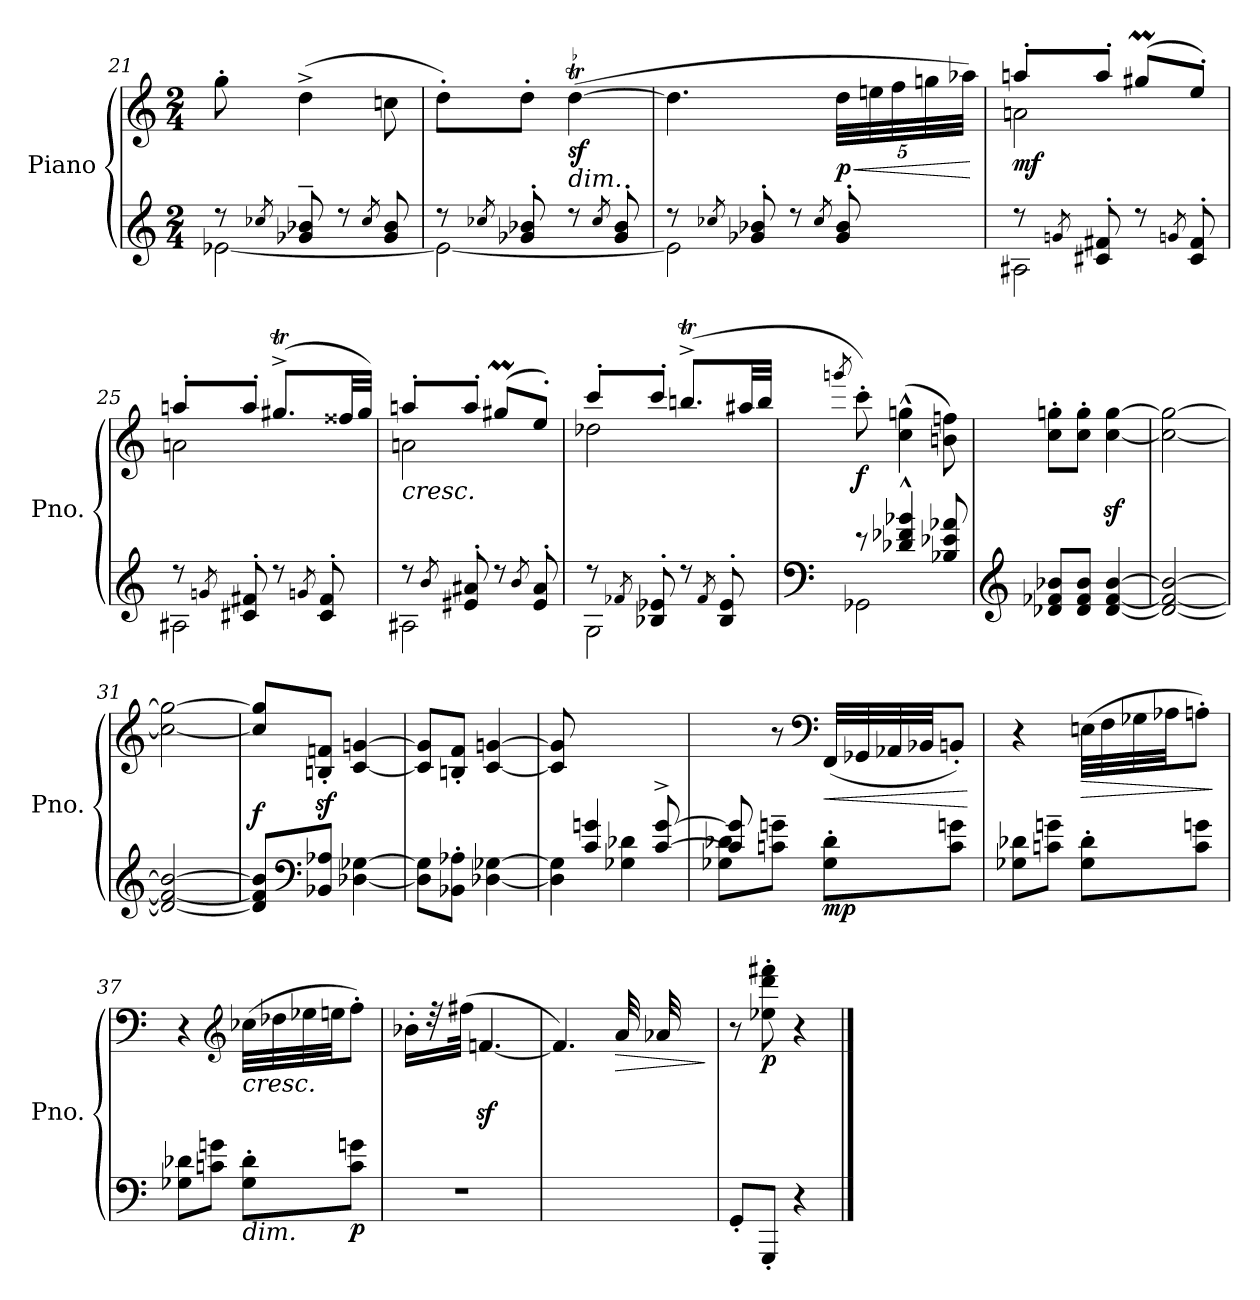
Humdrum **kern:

**kern	**kern	**dynam
*part1	*part1	*part1
*staff2	*staff1	*staff1/2
*I"Piano	*	*
*I'Pno.	*	*
*clefG2	*clefG2	*
*k[]	*k[]	*
*M2/4	*M2/4	*
=21	=21	=21
*^	*	*
8r	[2e-X\	8gg'\	.
8qcc-X/	.	.	.
8g-X/~ 8b-X/~	.	(>4dd^\	.
8r	.	.	.
8qcc-/	.	.	.
8g-/ 8b-/	.	8ccn\	.
=22	=22	=22	=22
*	*	*^	*
8r	2e-\_	8dd'\L)	4ryy	.
8qcc-X/	.	.	.	.
8g-X/' 8b-X/'	.	8dd'\J	.	.
!	!	!LO:TX:b:i:t=dim.	!	!
!	!	!LO:TR:acc=-	!	!LO:DY:b
8r	.	(>[4ddt\	4ee-X\yy	sf
8qcc-/	.	.	.	.
8g-/' 8b-/'	.	.	.	.
*	*	*v	*v	*
=23	=23	=23	=23
8r	2e-\]	4.ddTTT\]	.
8qcc-X/	.	.	.
8g-X/' 8b-X/'	.	.	.
8r	.	.	.
8qcc-/	.	.	.
*	*	*Xbrackettup	*
!	!	!	!LO:HP:b
!	!	!	!LO:DY:n=1:b
8g-/' 8b-/'	.	40dd\LLL	< p
.	.	40een\	.
.	.	40ff\	.
.	.	40ggn\	.
.	.	40aa-X\JJJ)	.
*v	*v	*	*
.	.	[
!!LO:LB:g=z
=24	=24	=24
*^	*^	*
!	!	!	!	!LO:DY:b
8r	2A#X\	8aan'/L	2an\	mf
8qgn/	.	.	.	.
8c#X/' 8f#X/'	.	8aa'/J	.	.
8r	.	(>8gg#Xm/L	.	.
8qgn/	.	.	.	.
8c#/' 8f#/'	.	8ee'/J)	.	.
=25	=25	=25	=25	=25
8r	2A#X\	8aan'/L	2an\	.
8qgn/	.	.	.	.
8c#X/' 8f#X/'	.	8aa'/J	.	.
8r	.	(>8.gg#Xt^/L	.	.
8qgn/	.	.	.	.
8c#/' 8f#/'	.	.	.	.
.	.	32ff##X/LL	.	.
.	.	32gg#/JJJ)	.	.
=26	=26	=26	=26	=26
!	!	!LO:TX:b:i:t=cresc.	!	!
8r	2A#X\	8aan'/L	2an\	.
8qb/	.	.	.	.
8e#X/' 8a#X/'	.	8aa'/J	.	.
8r	.	(>8gg#Xm/L	.	.
8qb/	.	.	.	.
8e#/' 8a#/'	.	8ee'/J)	.	.
=27	=27	=27	=27	=27
8r	2G\	8ccc'/L	2dd-X\	.
8qf-X/	.	.	.	.
8B-X/' 8e-X/'	.	8ccc'/J	.	.
8r	.	(>8.bbnt^/L	.	.
8qf-/	.	.	.	.
8B-/' 8e-/'	.	.	.	.
.	.	32aa#X/LL	.	.
.	.	32bb/JJJ	.	.
*	*	*v	*v	*
!!LO:LB:g=z
=28	=28	=28	=28
*clefF4	*	*	*
.	.	8qgggn/	.
!	!	!	!LO:DY:b
8r	2GG-X\	8ccc'\)	f
4d-X/^^ 4f-X/^^ 4b-X/^^	.	(>4cc\^^ 4ggn\^^	.
8B-X/ 8e-X/ 8a-X/	.	8bn\ 8ffn\)	.
*v	*v	*	*
=29	=29	=29
*clefG2	*	*
8d-X/ 8f-X/ 8b-X/L	8cc\' 8ggn\'L	.
8d-/ 8f-/ 8b-/J	8cc\' 8gg\'J	.
[4d-/ [4f-/ [4b-/	[4cc\z< [4gg\z<	.
=30	=30	=30
2d-/_ 2f-/_ 2b-/_	2cc\_ 2gg\_	.
=31	=31	=31
2d-/_ 2f-/_ 2b-/_	2cc\_ 2gg\_	.
=32	=32	=32
!	!	!LO:DY:a=2
8d-/] 8f-/] 8b-/]L	8cc/] 8gg/]L	f
*clefF4	*	*
8BB-X/ 8A-X/J	8Bn/z<' 8fn/z<'J	.
[4D-X\ [4G-X\	[4c/ [4gn/	.
=33	=33	=33
8D-\] 8G-\]L	8c/] 8g/]L	.
8BB-X\' 8A-X\'J	8Bn/' 8f/'J	.
[4D-X\ [4G-X\	[4c/ [4gn/	.
=34	=34	=34
*^	*	*
8ryy	4D-\] 4G-\]	8c/] 8g/]	.
4c/ 4gn/	.	4.ryy	.
.	4G-X\ 4d-X\	.	.
[8c/^ [8g/^	.	.	.
!!LO:LB:g=z
=35	=35	=35	=35
8c/] 8g/]	8G-X\ 8d-X\L	8ryy	.
4.ryy	8cn\~ 8gn\~J	8r	.
*	*	*clefF4	*
!	!	!	!LO:HP:b
!	!	!	!LO:DY:n=1:b=2
.	8G-\' 8d-\'L	(<32FF/LLL	< mp
.	.	32GG-X/	.
.	.	32AA-X/	.
.	.	32BB-X/JJ	.
.	8c\ 8gn\J	8BBn'/J)	.
*v	*v	*	*
.	.	[
=36	=36	=36
8G-X\ 8d-X\L	4r	.
8cn\~ 8gn\~J	.	.
!	!	!LO:HP:b
8G-\' 8d-\'L	(>32En\LLL	>
.	32F\	.
.	32G-X\	.
.	32A-X\JJ	.
8c\ 8gn\J	8An'\J)	.
.	.	]
=37	=37	=37
8G-X\ 8d-X\L	4r	.
8cn\ 8gn\J	.	.
*	*clefG2	*
!LO:TX:b:i:t=dim.	!	!
!	!	!LO:HP:b
8G-\' 8d-\'L	(>32cc-X\LLL	<
.	32dd-X\	.
.	32ee-X\	.
.	32een\JJ	.
!	!	!LO:DY:b=2
8c\ 8gn\J	8ff'\J)	p
.	.	[
=38	=38	=38
2r	16b-X'\LL	.
.	32r	.
.	(>32ff#X\JJk	.
.	[4.fnz</	.
!!LO:LB:g=z
=39	=39	=39
*^	*	*
4..ryy	2ryy	4.f/])	.
!	!	!	!LO:HP:b
.	.	(<32a/LLL	>
.	.	32a-X/	.
32B-X/	.	16ryy	.
32F#X/JJJ	.	.	.
*v	*v	*	*
.	.	]
=40	=40	=40
8GG'/L)	8r	.
!	!	!LO:DY:b
8GGG'/J	8ee-X\' 8ddd\' 8fff#X\'	p
4r	4r	.
==	==	==
*-	*-	*-
